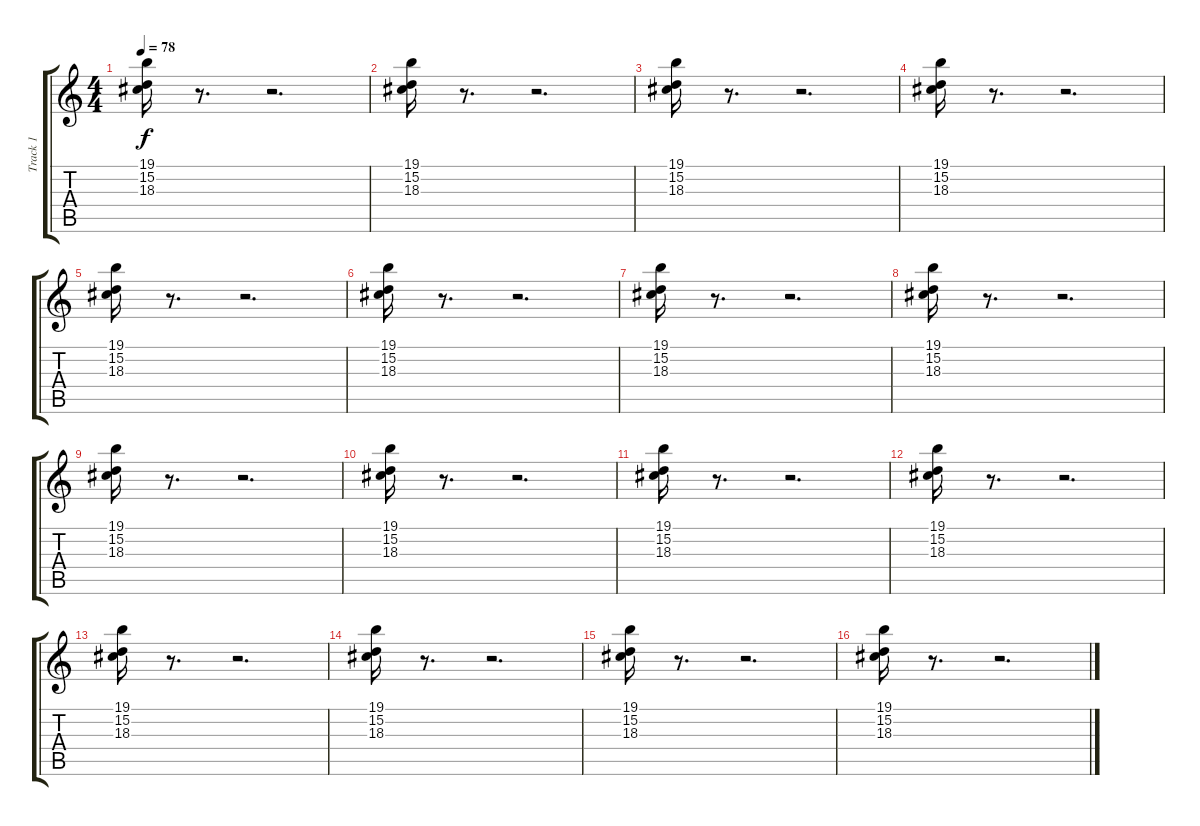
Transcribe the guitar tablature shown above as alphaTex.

\track ("Track 1" "Track 1") {instrument fx7echoes}
\staff {score tabs}
\tuning (E4 B3 G3 D3 A2 E2) {hide}
\ts (4 4)
\tempo 78
\clef g2
\ks c
(19.1 15.2 18.3).16{dy f} r.8{d} r.2{d} |
(19.1 15.2 18.3).16 r.8{d} r.2{d} |
(19.1 15.2 18.3).16 r.8{d} r.2{d} |
(19.1 15.2 18.3).16 r.8{d} r.2{d} |
(19.1 15.2 18.3).16 r.8{d} r.2{d} |
(19.1 15.2 18.3).16 r.8{d} r.2{d} |
(19.1 15.2 18.3).16 r.8{d} r.2{d} |
(19.1 15.2 18.3).16 r.8{d} r.2{d} |
(19.1 15.2 18.3).16 r.8{d} r.2{d} |
(19.1 15.2 18.3).16 r.8{d} r.2{d} |
(19.1 15.2 18.3).16 r.8{d} r.2{d} |
(19.1 15.2 18.3).16 r.8{d} r.2{d} |
(19.1 15.2 18.3).16 r.8{d} r.2{d} |
(19.1 15.2 18.3).16 r.8{d} r.2{d} |
(19.1 15.2 18.3).16 r.8{d} r.2{d} |
(19.1 15.2 18.3).16 r.8{d} r.2{d}
